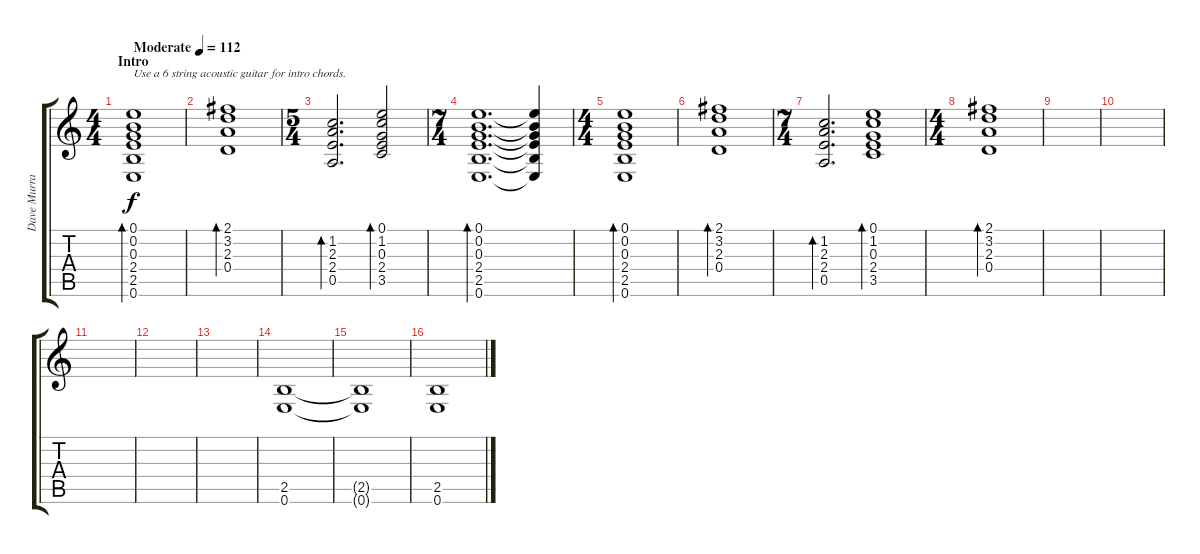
\track ("Dave Murray" "Dave Murra") {instrument overdrivenguitar}
\staff {score tabs}
\tuning (E4 B3 G3 D3 A2 E2) {hide}
\ts (4 4)
\section ("" "Intro")
\tempo (112 "Moderate")
\clef g2
\ks c
(0.1 0.2 0.3 2.4 2.5 0.6).1{bd 240 txt "Use a 6 string acoustic guitar for intro chords." dy f balance 8 instrument acousticguitarsteel} |
(2.1 3.2 2.3 0.4).1{bd 240} |
\ts (5 4)
(1.2 2.3 2.4 0.5).2{d bd 240} (0.1 1.2 0.3 2.4 3.5).2{bd 240} |
\ts (7 4)
(0.1 0.2 0.3 2.4 2.5 0.6).1{d bd 240} (0.1{t} 0.2{t} 0.3{t} 2.4{t} 2.5{t} 0.6{t}).4 |
\ts (4 4)
(0.1 0.2 0.3 2.4 2.5 0.6).1{bd 240} |
(2.1 3.2 2.3 0.4).1{bd 240} |
\ts (7 4)
(1.2 2.3 2.4 0.5).2{d bd 240} (0.1 1.2 0.3 2.4 3.5).1{bd 240} |
\ts (4 4)
(2.1 3.2 2.3 0.4).1{bd 240} |
|
|
|
|
|
(2.5 0.6).1{balance 4 instrument overdrivenguitar} |
(2.5{t} 0.6{t}).1 |
(2.5 0.6).1
